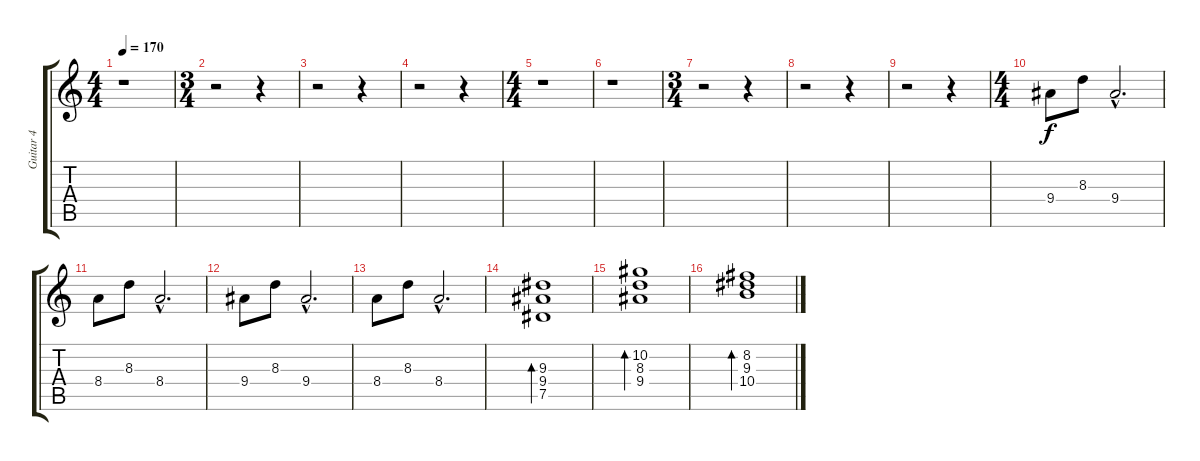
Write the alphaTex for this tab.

\track ("Guitar 4" "Guitar 4") {instrument acousticguitarsteel}
\staff {score tabs}
\tuning (Eb4 Bb3 Gb3 Db3 Ab2 Eb2) {hide}
\ts (4 4)
\tempo 170
\clef g2
\ks c
r.1{dy f} |
\ts (3 4)
r.2 r.4 |
r.2 r.4 |
r.2 r.4 |
\ts (4 4)
r.1 |
r.1 |
\ts (3 4)
r.2 r.4 |
r.2 r.4 |
r.2 r.4 |
\ts (4 4)
9.4.8{volume 7 instrument acousticguitarnylon} 8.3.8 9.4{hac}.2{d} |
8.4.8 8.3.8 8.4{hac}.2{d} |
9.4.8 8.3.8 9.4{hac}.2{d} |
8.4.8 8.3.8 8.4{hac}.2{d} |
(9.3 9.4 7.5).1{bd 240 volume 11} |
(10.2 8.3 9.4).1{bd 240} |
(8.2 9.3 10.4).1{bd 240}
